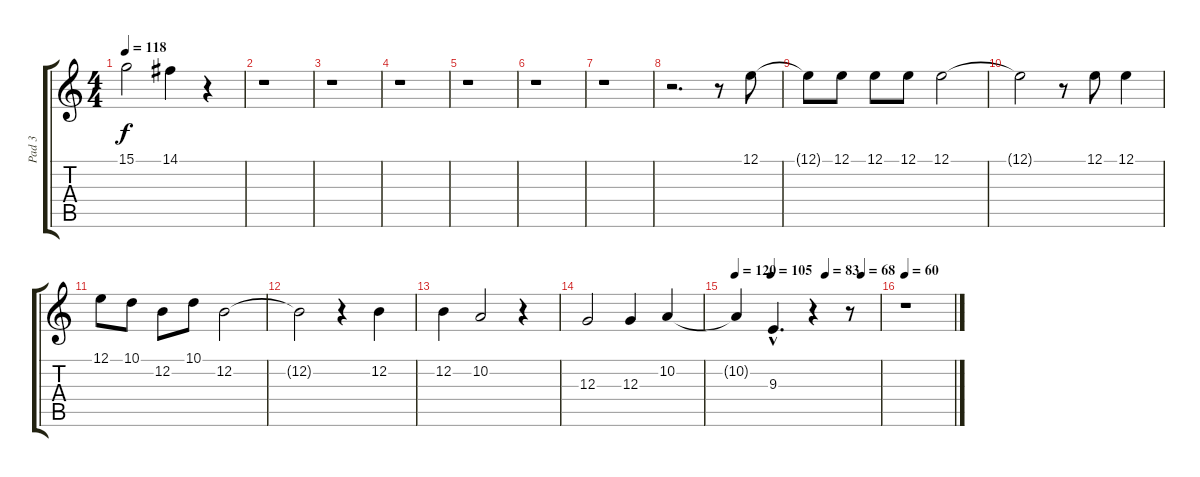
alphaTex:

\track ("Pad 3" "Pad 3") {instrument pad3polysynth}
\staff {score tabs}
\tuning (E4 B3 G3 D3 A2 E2) {hide}
\ts (4 4)
\tempo 118
\clef g2
\ks c
15.1.2{dy f} 14.1.4 r.4 |
r.1 |
r.1 |
r.1 |
r.1 |
r.1 |
r.1 |
r.2{d} r.8 12.1.8 |
12.1{t}.8 12.1.8 12.1.8 12.1.8 12.1.2 |
12.1{t}.2 r.8 12.1.8 12.1.4 |
12.1.8 10.1.8 12.2.8 10.1.8 12.2.2 |
12.2{t}.2 r.4 12.2.4 |
12.2.4 10.2.2 r.4 |
12.3.2 12.3.4 10.2.4 |
\tempo 120
\tempo (105 0.25)
\tempo (83 0.625)
\tempo (68 0.875)
10.2{t}.4 9.3{hac}.4{d} r.4 r.8 |
\tempo 60
r.1
